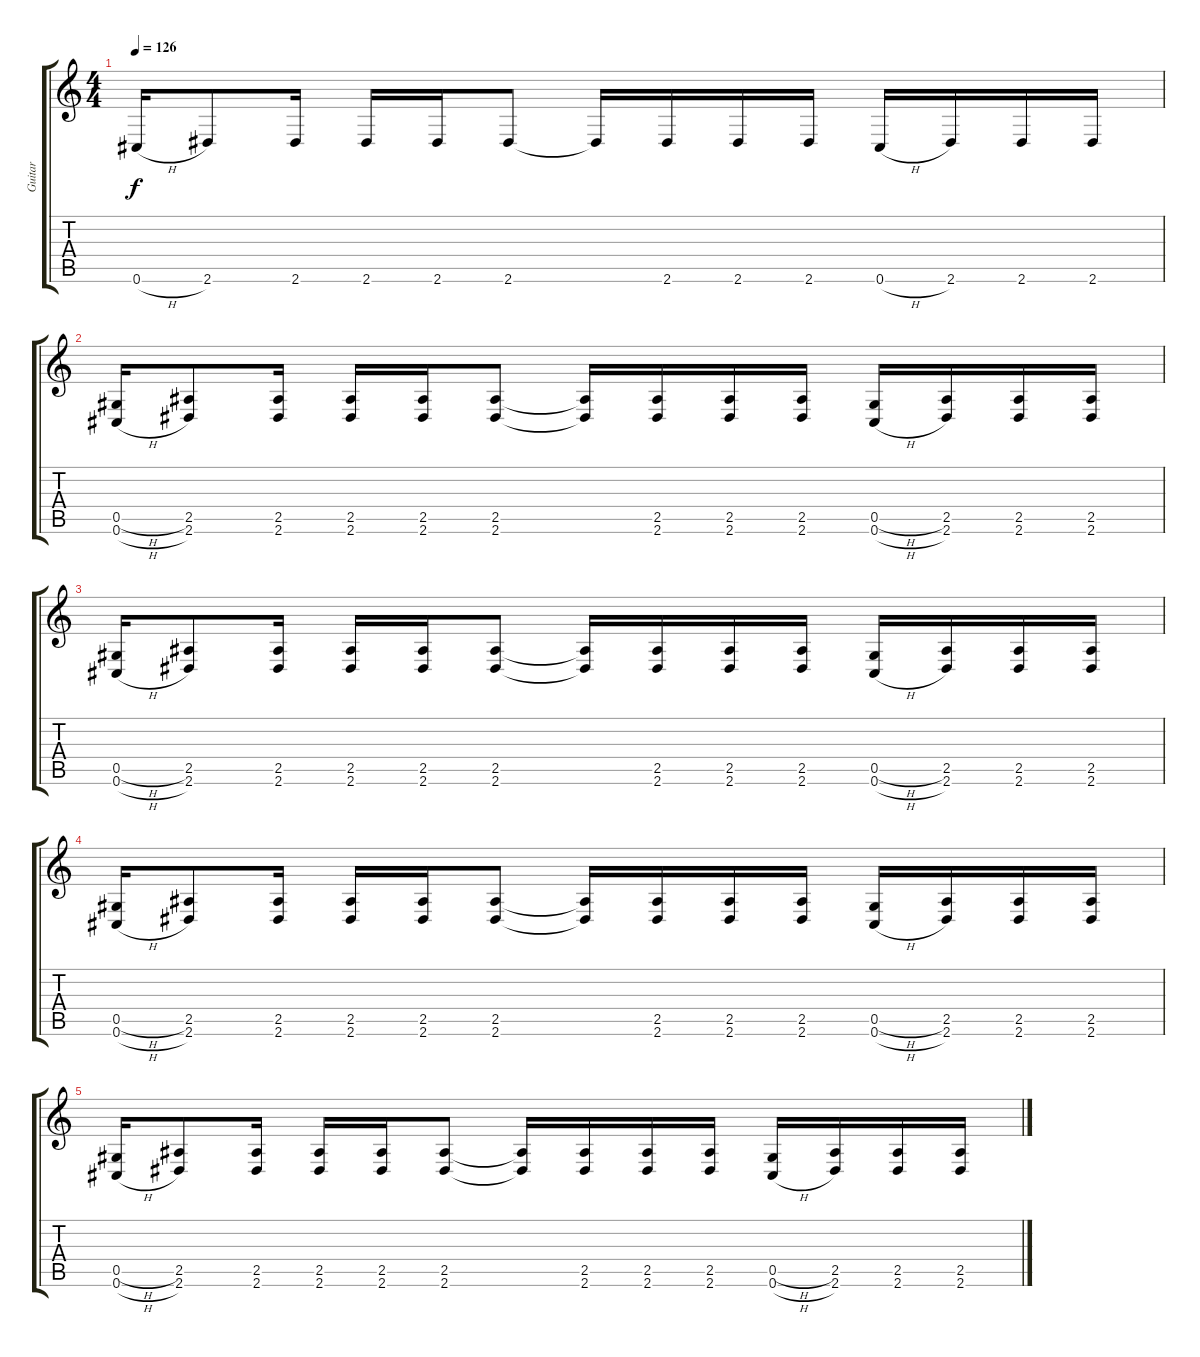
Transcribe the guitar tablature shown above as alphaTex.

\track ("Guitar" "Guitar") {instrument distortionguitar}
\staff {score tabs}
\tuning (Eb4 Bb3 Gb3 Db3 Ab2 Db2) {hide}
\ts (4 4)
\tempo 126
\clef g2
\ks c
0.6{h}.16{dy f} 2.6.8 2.6.16 2.6.16 2.6.16 2.6.8 2.6{t}.16 2.6.16 2.6.16 2.6.16 0.6{h}.16 2.6.16 2.6.16 2.6.16 |
(0.5{h} 0.6{h}).16 (2.5 2.6).8 (2.5 2.6).16 (2.5 2.6).16 (2.5 2.6).16 (2.5 2.6).8 (2.5{t} 2.6{t}).16 (2.5 2.6).16 (2.5 2.6).16 (2.5 2.6).16 (0.5{h} 0.6{h}).16 (2.5 2.6).16 (2.5 2.6).16 (2.5 2.6).16 |
(0.5{h} 0.6{h}).16 (2.5 2.6).8 (2.5 2.6).16 (2.5 2.6).16 (2.5 2.6).16 (2.5 2.6).8 (2.5{t} 2.6{t}).16 (2.5 2.6).16 (2.5 2.6).16 (2.5 2.6).16 (0.5{h} 0.6{h}).16 (2.5 2.6).16 (2.5 2.6).16 (2.5 2.6).16 |
(0.5{h} 0.6{h}).16 (2.5 2.6).8 (2.5 2.6).16 (2.5 2.6).16 (2.5 2.6).16 (2.5 2.6).8 (2.5{t} 2.6{t}).16 (2.5 2.6).16 (2.5 2.6).16 (2.5 2.6).16 (0.5{h} 0.6{h}).16 (2.5 2.6).16 (2.5 2.6).16 (2.5 2.6).16 |
(0.5{h} 0.6{h}).16 (2.5 2.6).8 (2.5 2.6).16 (2.5 2.6).16 (2.5 2.6).16 (2.5 2.6).8 (2.5{t} 2.6{t}).16 (2.5 2.6).16 (2.5 2.6).16 (2.5 2.6).16 (0.5{h} 0.6{h}).16 (2.5 2.6).16 (2.5 2.6).16 (2.5 2.6).16
